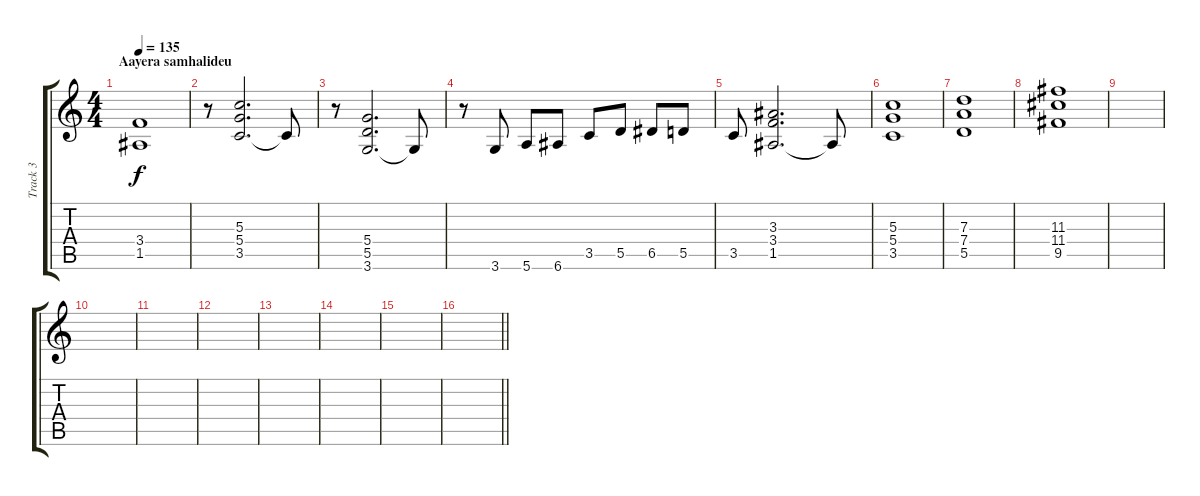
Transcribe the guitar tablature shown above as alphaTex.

\track ("Track 3" "Track 3") {instrument distortionguitar}
\staff {score tabs}
\tuning (E4 B3 G3 D3 A2 E2) {hide}
\ts (4 4)
\section ("" "Aayera samhalideu")
\tempo 135
\clef g2
\ks c
(3.4 1.5).1{dy f} |
r.8 (5.3 5.4 3.5).2{d} 3.5{t}.8 |
r.8 (5.4 5.5 3.6).2{d} 3.6{t}.8 |
r.8 3.6.8 5.6.8 6.6.8 3.5.8 5.5.8 6.5.8 5.5.8 |
3.5.8 (3.3 3.4 1.5).2{d} 1.5{t}.8 |
(5.3 5.4 3.5).1 |
(7.3 7.4 5.5).1 |
(11.3 11.4 9.5).1 |
|
|
|
|
|
|
|
\barLineRight lightlight
